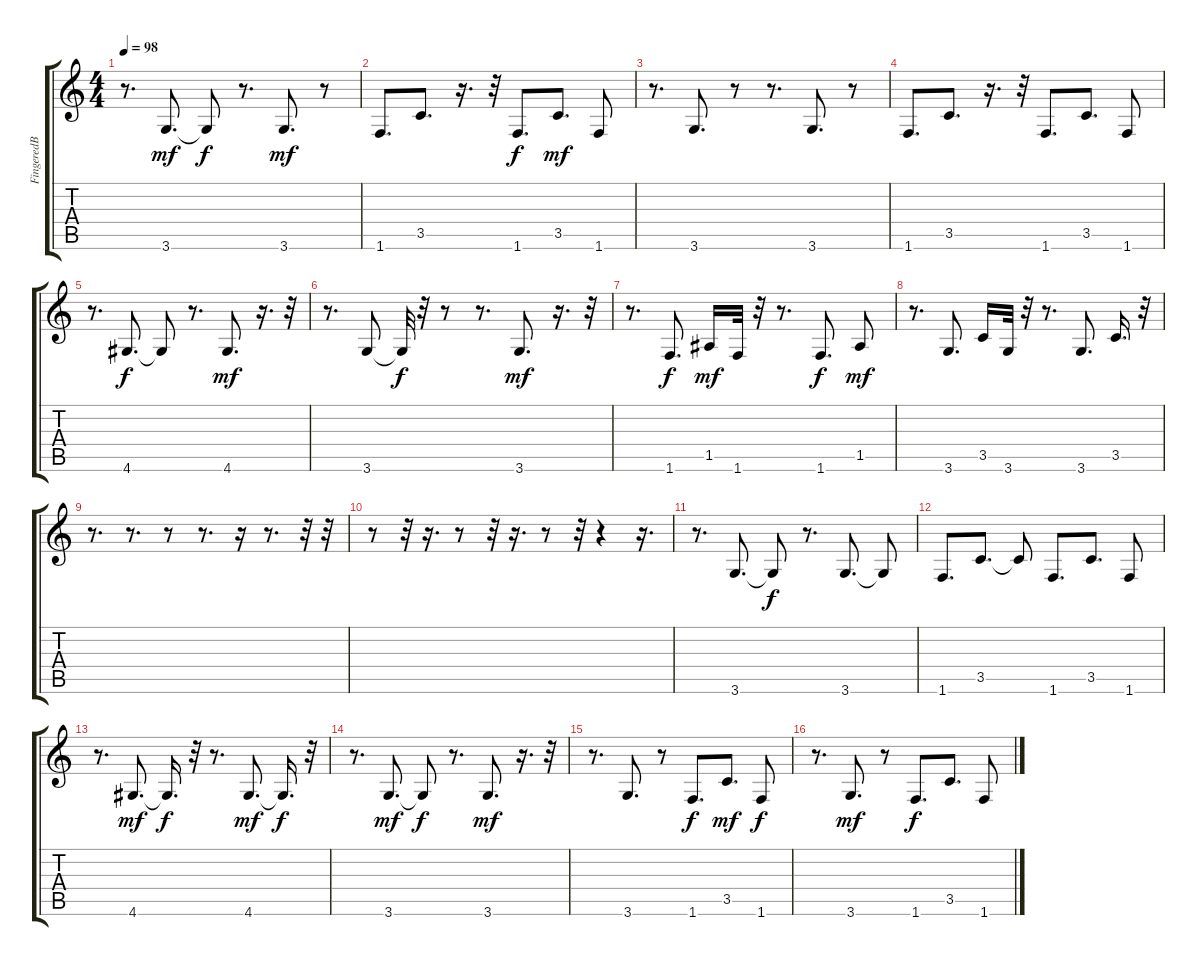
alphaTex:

\track ("FingeredB" "FingeredB") {instrument electricbassfinger}
\staff {score tabs}
\tuning (E4 B3 G3 D3 A2 E2) {hide}
\ts (4 4)
\tempo 98
\clef g2
\ks c
r.8{d dy f} 3.6.8{d dy mf} 3.6{t}.8{dy f} r.8{d} 3.6.8{d dy mf} r.8 |
1.6.8{d} 3.5.8{d} r.16{d} r.32 1.6.8{d dy f} 3.5.8{d dy mf} 1.6.8 |
r.8{d} 3.6.8{d} r.8 r.8{d} 3.6.8{d} r.8 |
1.6.8{d} 3.5.8{d} r.16{d} r.32 1.6.8{d} 3.5.8{d} 1.6.8 |
r.8{d} 4.6.8{d dy f} 4.6{t}.8 r.8{d} 4.6.8{d dy mf} r.16{d} r.32 |
r.8{d} 3.6.8 3.6{t}.32{dy f} r.32 r.8 r.8{d} 3.6.8{d dy mf} r.16{d} r.32 |
r.8{d} 1.6.8{d dy f} 1.5.16{dy mf} 1.6.32 r.32 r.8{d} 1.6.8{d dy f} 1.5.8{dy mf} |
r.8{d} 3.6.8{d} 3.5.16 3.6.32 r.32 r.8{d} 3.6.8{d} 3.5.16{d} r.32 |
r.8{d} r.8{d} r.8 r.8{d} r.16 r.8{d} r.32 r.32 |
r.8 r.32 r.16{d} r.8 r.32 r.16{d} r.8 r.32 r.4 r.16{d} |
r.8{d} 3.6.8{d} 3.6{t}.8{dy f} r.8{d} 3.6.8{d} 3.6{t}.8 |
1.6.8{d} 3.5.8{d} 3.5{t}.8 1.6.8{d} 3.5.8{d} 1.6.8 |
r.8{d} 4.6.8{d dy mf} 4.6{t}.16{d dy f} r.32 r.8{d} 4.6.8{d dy mf} 4.6{t}.16{d dy f} r.32 |
r.8{d} 3.6.8{d dy mf} 3.6{t}.8{dy f} r.8{d} 3.6.8{d dy mf} r.16{d} r.32 |
r.8{d} 3.6.8{d} r.8 1.6.8{d dy f} 3.5.8{d dy mf} 1.6.8{dy f} |
r.8{d} 3.6.8{d dy mf} r.8 1.6.8{d dy f} 3.5.8{d} 1.6.8
